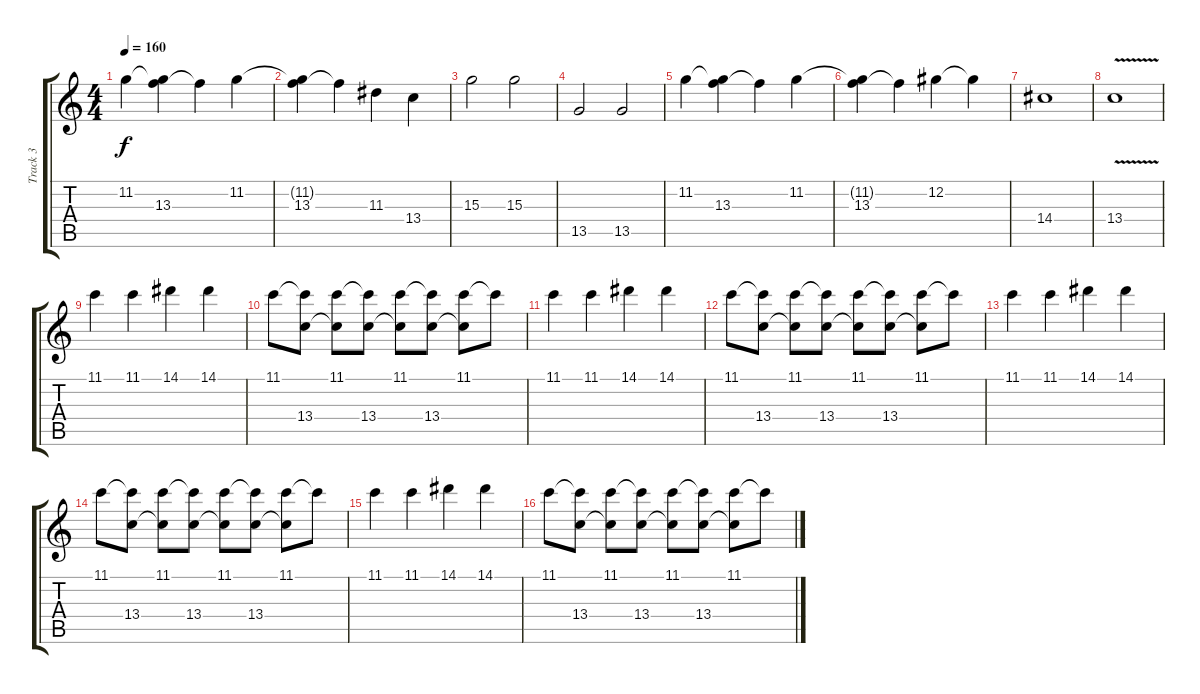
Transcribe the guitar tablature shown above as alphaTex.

\track ("Track 3" "Track 3") {instrument distortionguitar}
\staff {score tabs}
\tuning (Db4 Ab3 E3 B2 Gb2 Db2) {hide}
\ts (4 4)
\tempo 160
\clef g2
\ks c
11.2.4{dy f} (11.2{t} 13.3).4 13.3{t}.4 11.2.4 |
(11.2{t} 13.3).4 13.3{t}.4 11.3.4 13.4.4 |
15.3.2 15.3.2 |
13.5.2 13.5.2 |
11.2.4 (11.2{t} 13.3).4 13.3{t}.4 11.2.4 |
(11.2{t} 13.3).4 13.3{t}.4 12.2.4 12.2{t}.4 |
14.4.1 |
13.4{v}.1 |
11.1.4 11.1.4 14.1.4 14.1.4 |
11.1.8 (11.1{t} 13.4).8 (11.1 13.4{t}).8 (11.1{t} 13.4).8 (11.1 13.4{t}).8 (11.1{t} 13.4).8 (11.1 13.4{t}).8 11.1{t}.8 |
11.1.4 11.1.4 14.1.4 14.1.4 |
11.1.8 (11.1{t} 13.4).8 (11.1 13.4{t}).8 (11.1{t} 13.4).8 (11.1 13.4{t}).8 (11.1{t} 13.4).8 (11.1 13.4{t}).8 11.1{t}.8 |
11.1.4 11.1.4 14.1.4 14.1.4 |
11.1.8 (11.1{t} 13.4).8 (11.1 13.4{t}).8 (11.1{t} 13.4).8 (11.1 13.4{t}).8 (11.1{t} 13.4).8 (11.1 13.4{t}).8 11.1{t}.8 |
11.1.4 11.1.4 14.1.4 14.1.4 |
11.1.8 (11.1{t} 13.4).8 (11.1 13.4{t}).8 (11.1{t} 13.4).8 (11.1 13.4{t}).8 (11.1{t} 13.4).8 (11.1 13.4{t}).8 11.1{t}.8
